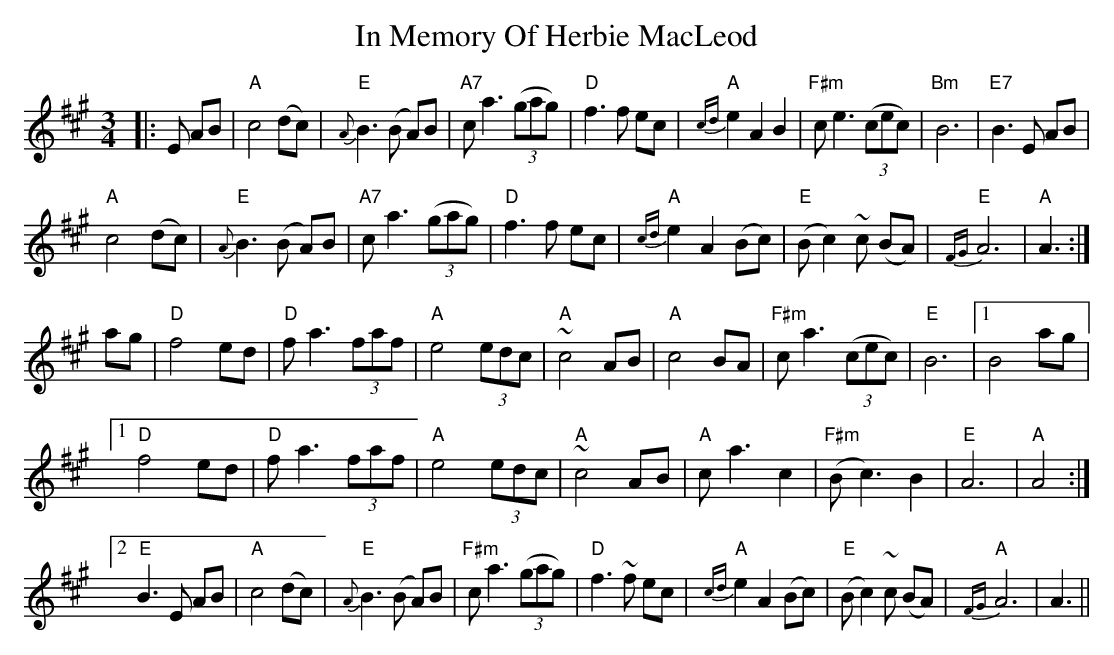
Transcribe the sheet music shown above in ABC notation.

X:1
T: In Memory Of Herbie MacLeod
M: 3/4
L: 1/8
K: Amaj
|:E AB|"A" c4 (dc)|"E"{A}B3 (B A)B|"A7"c a3 (3(gag)|"D"f3 f ec|"A"{cd}e2 A2 B2|"F#m"c e3 (3(cec)|"Bm"B6|"E7"B3 E AB|
"A" c4 (dc)|"E"{A}B3 (B A)B|"A7"c a3 (3(gag)|"D"f3 f ec|"A"{cd}e2 A2(Bc)|"E"(Bc2)~c (BA)|"E"{FG}A6|"A"A3:|
ag|"D"f4 ed|"D"f a3 (3faf|"A" e4 (3edc|"A" ~c4 AB|"A" c4 BA|"F#m"c a3(3(cec)|"E"B6|1 B4 ag|
[1 "D"f4 ed|"D"f a3 (3faf|"A" e4 (3edc|"A" ~c4 AB|"A" ca3 c2|"F#m"(Bc3) B2|"E"A6|"A"A4:|
[2 "E"B3E AB|"A" c4 (dc)|"E"{A}B3(B A)B|"F#m"c a3(3(gag)|"D"f3~f ec|"A"{cd}e2 A2(Bc)|"E"(Bc2)~c (BA)|"A"{FG}A6|A3||
